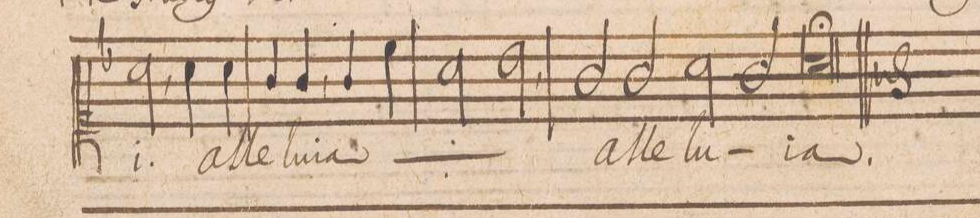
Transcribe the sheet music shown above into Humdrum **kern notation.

**kern	**text
*I"CANTVS.	*
*clefC1	*
*k[b-]	*
*met(C|)	*
*M2/1	*
2a,\	-i.
4a\	al-
4a\	-le-
4g/	-lu-
4g,/	-ia
*	*ij
4g/	al-
4cc\	-le-
=24-	=24-
2a\	-lu-
2b-,\	-ia
*	*Xij
2g/	al-
2g/	-le-
=25-	=25-
2a\	-lu-
2g/	.
0a;>	-ia.
==	==
*-	*-
